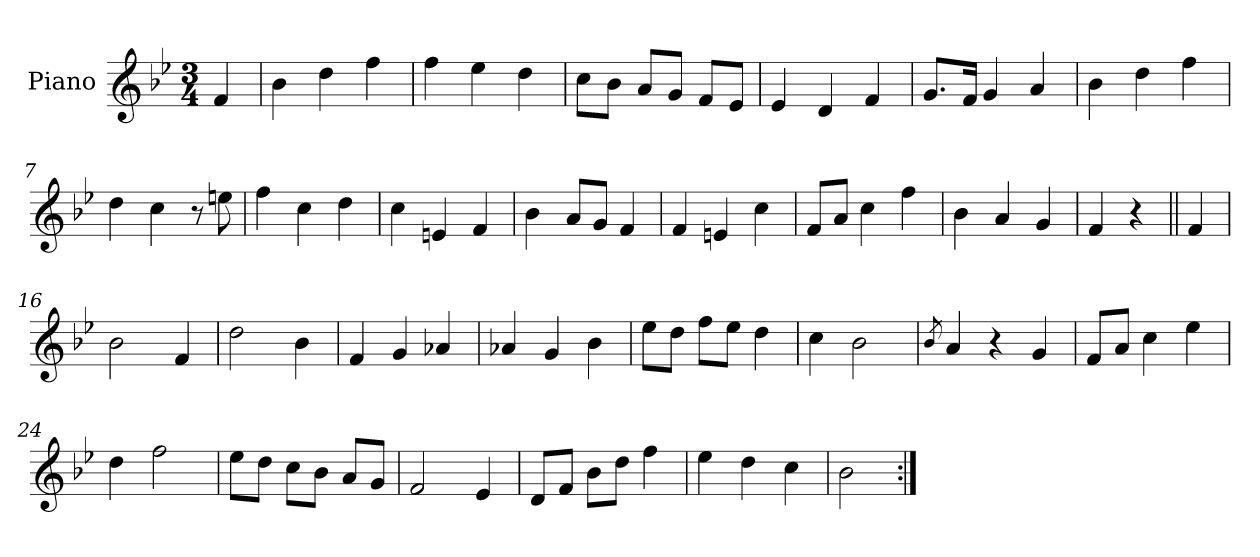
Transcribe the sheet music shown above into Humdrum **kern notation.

**kern
*part1
*staff1
*I"Piano
*I'Pno.
*clefG2
*k[b-e-]
*M3/4
=
4f/
=1
4b-\
4dd\
4ff\
=2
4ff\
4ee-\
4dd\
=3
8cc\L
8b-\J
8a/L
8g/J
8f/L
8e-/J
=4
4e-/
4d/
4f/
=5
8.g/L
16f/Jk
4g/
4a/
=6
4b-\
4dd\
4ff\
=7
4dd\
4cc\
8r
8een\
=8
4ff\
4cc\
4dd\
!!LO:LB:g=z
=9
4cc\
4en/
4f/
=10
4b-\
8a/L
8g/J
4f/
=11
4f/
4en/
4cc\
=12
8f/L
8a/J
4cc\
4ff\
=13
4b-\
4a/
4g/
=14
4f/
4r
=15||
4f/
=16
2b-\
4f/
=17
2dd\
4b-\
=18
4f/
4g/
4a-X/
=19
4a-X/
4g/
4b-\
!!LO:LB:g=z
=20
8ee-\L
8dd\J
8ff\L
8ee-\J
4dd\
=21
4cc\
2b-\
=22
8qb-/
4a/
4r
4g/
=23
8f/L
8a/J
4cc\
4ee-\
=24
4dd\
2ff\
=25
8ee-\L
8dd\J
8cc\L
8b-\J
8a/L
8g/J
=26
2f/
4e-/
=27
8d/L
8f/J
8b-\L
8dd\J
4ff\
=28
4ee-\
4dd\
4cc\
=29
2b-\
=:|!
*-
